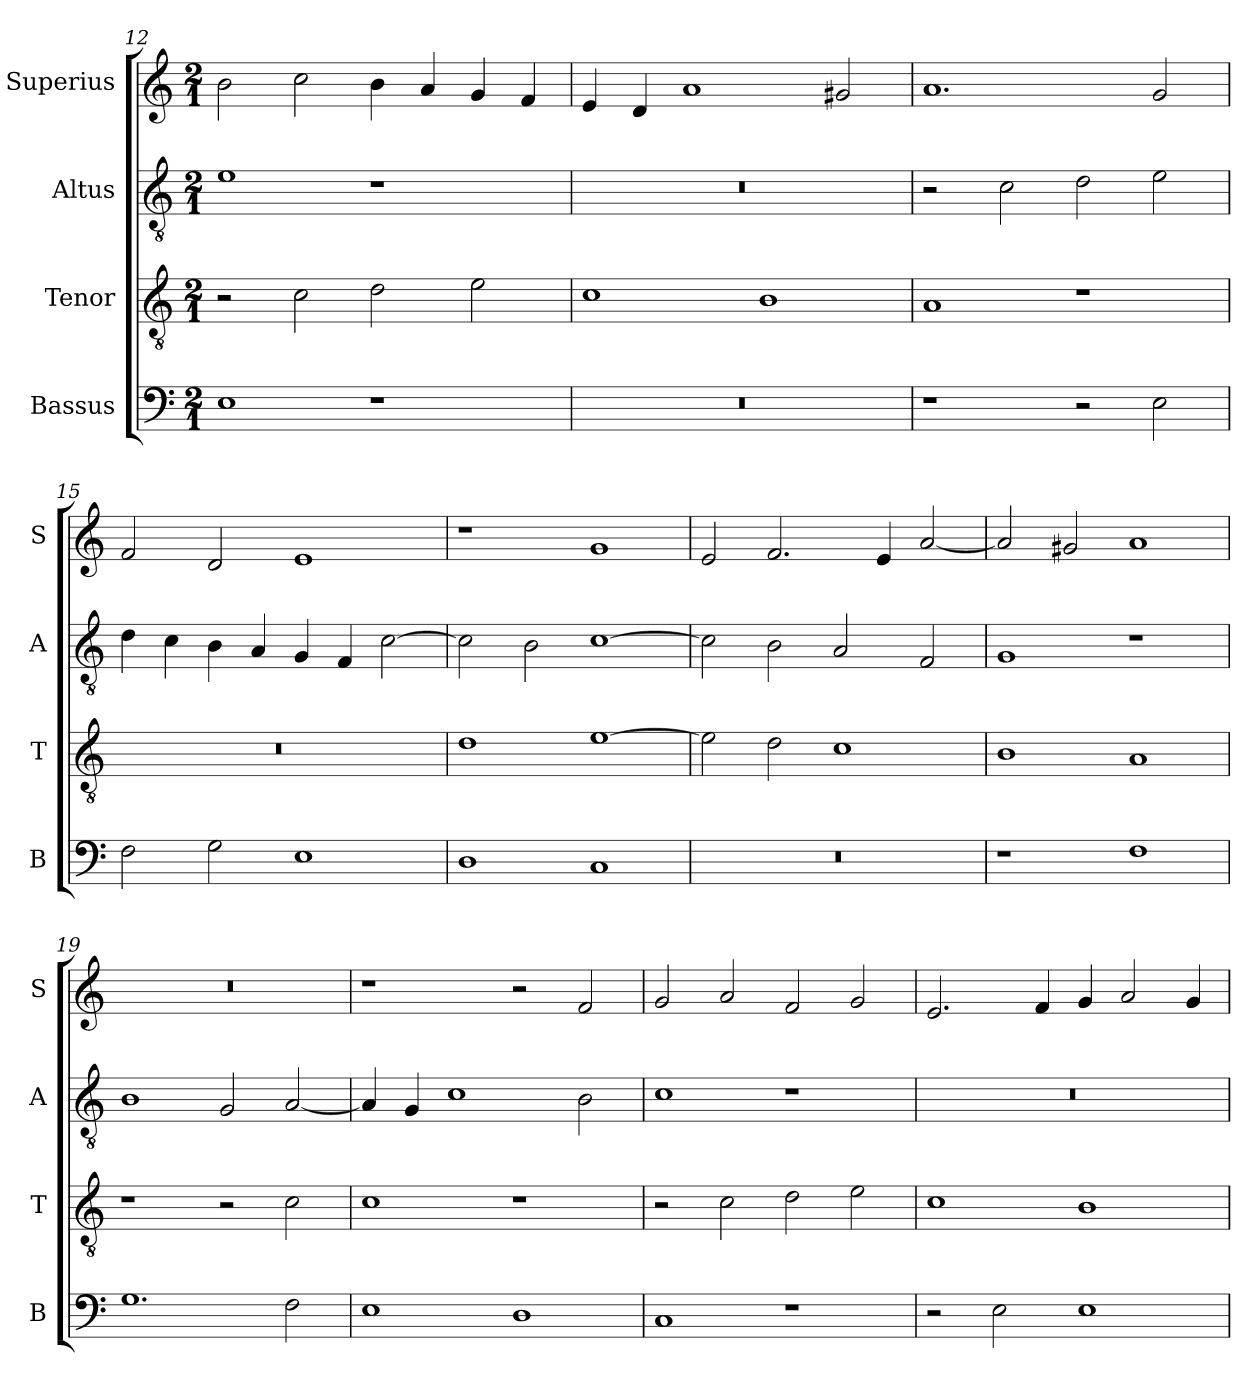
**kern	**kern	**kern	**kern
*part4	*part3	*part2	*part1
*staff4	*staff3	*staff2	*staff1
*I"Bassus	*I"Tenor	*I"Altus	*I"Superius
*I'B	*I'T	*I'A	*I'S
*clefF4	*clefGv2	*clefGv2	*clefG2
*k[]	*k[]	*k[]	*k[]
*C:	*C:	*C:	*C:
*M2/1	*M2/1	*M2/1	*M2/1
=12	=12	=12	=12
1E	2r	1e	2b
.	2c	.	2cc
1r	2d	1r	4b
.	.	.	4a
.	2e	.	4g
.	.	.	4f
=13	=13	=13	=13
0r	1c	0r	4e
.	.	.	4d
.	.	.	1a
.	1B	.	.
.	.	.	2g#X
=14	=14	=14	=14
1r	1A	2r	1.a
.	.	2c	.
2r	1r	2d	.
2E	.	2e	2g
=15	=15	=15	=15
2F	0r	4d	2f
.	.	4c	.
2G	.	4B	2d
.	.	4A	.
1E	.	4G	1e
.	.	4F	.
.	.	[2c	.
=16	=16	=16	=16
1D	1d	2c]	1r
.	.	2B	.
1C	[1e	[1c	1g
=17	=17	=17	=17
0r	2e]	2c]	2e
.	2d	2B	2.f
.	1c	2A	.
.	.	.	4e
.	.	2F	[2a
=18	=18	=18	=18
1r	1B	1G	2a]
.	.	.	2g#X
1F	1A	1r	1a
=19	=19	=19	=19
1.G	1r	1B	0r
.	2r	2G	.
2F	2c	[2A	.
=20	=20	=20	=20
1E	1c	4A]	1r
.	.	4G	.
.	.	1c	.
1D	1r	.	2r
.	.	2B	2f
=21	=21	=21	=21
1C	2r	1c	2g
.	2c	.	2a
1r	2d	1r	2f
.	2e	.	2g
=22	=22	=22	=22
2r	1c	0r	2.e
2E	.	.	.
.	.	.	4f
1E	1B	.	4g
.	.	.	2a
.	.	.	4g
=	=	=	=
*-	*-	*-	*-
